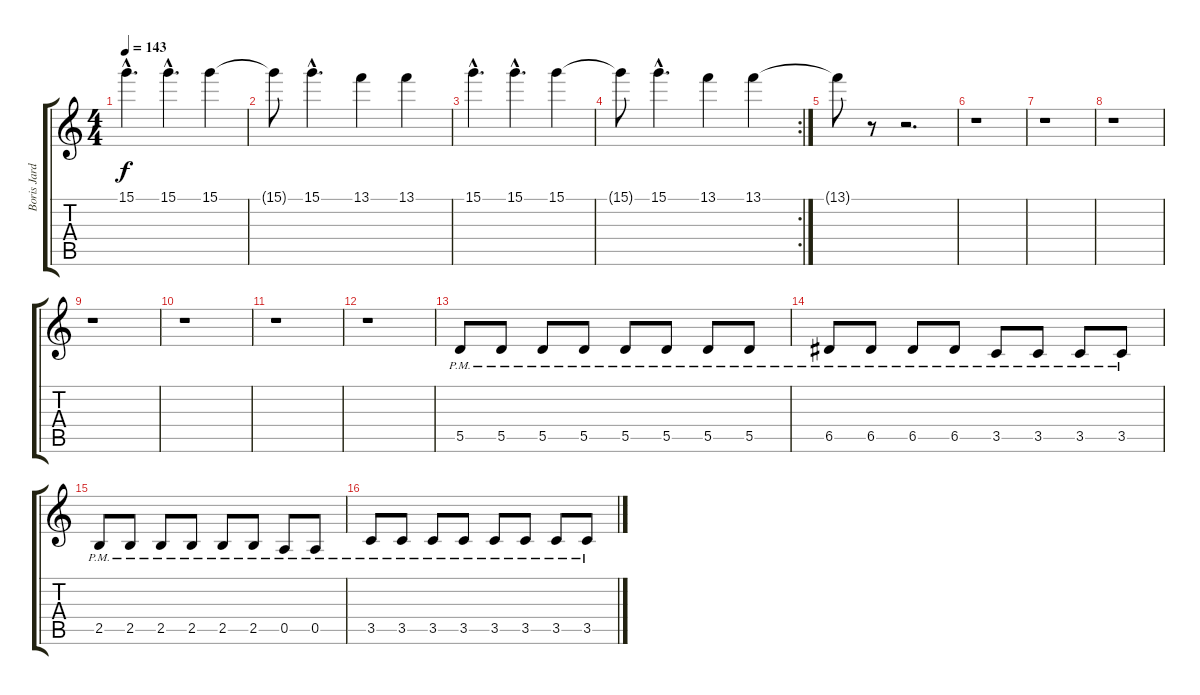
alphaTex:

\track ("Boris Jardel" "Boris Jard") {instrument distortionguitar}
\staff {score tabs}
\tuning (E4 B3 G3 D3 A2 E2) {hide}
\ts (4 4)
\tempo 143
\clef g2
\ks c
15.1{hac}.4{d dy f} 15.1{hac}.4{d} 15.1.4 |
15.1{t}.8 15.1{hac}.4{d} 13.1.4 13.1.4 |
15.1{hac}.4{d} 15.1{hac}.4{d} 15.1.4 |
\rc 2
15.1{t}.8 15.1{hac}.4{d} 13.1.4 13.1.4 |
13.1{t}.8 r.8 r.2{d} |
r.1 |
r.1 |
r.1 |
r.1 |
r.1 |
r.1 |
r.1 |
5.5{pm}.8 5.5{pm}.8 5.5{pm}.8 5.5{pm}.8 5.5{pm}.8 5.5{pm}.8 5.5{pm}.8 5.5{pm}.8 |
6.5{pm}.8 6.5{pm}.8 6.5{pm}.8 6.5{pm}.8 3.5{pm}.8 3.5{pm}.8 3.5{pm}.8 3.5{pm}.8 |
2.5{pm}.8 2.5{pm}.8 2.5{pm}.8 2.5{pm}.8 2.5{pm}.8 2.5{pm}.8 0.5{pm}.8 0.5{pm}.8 |
3.5{pm}.8 3.5{pm}.8 3.5{pm}.8 3.5{pm}.8 3.5{pm}.8 3.5{pm}.8 3.5{pm}.8 3.5{pm}.8
